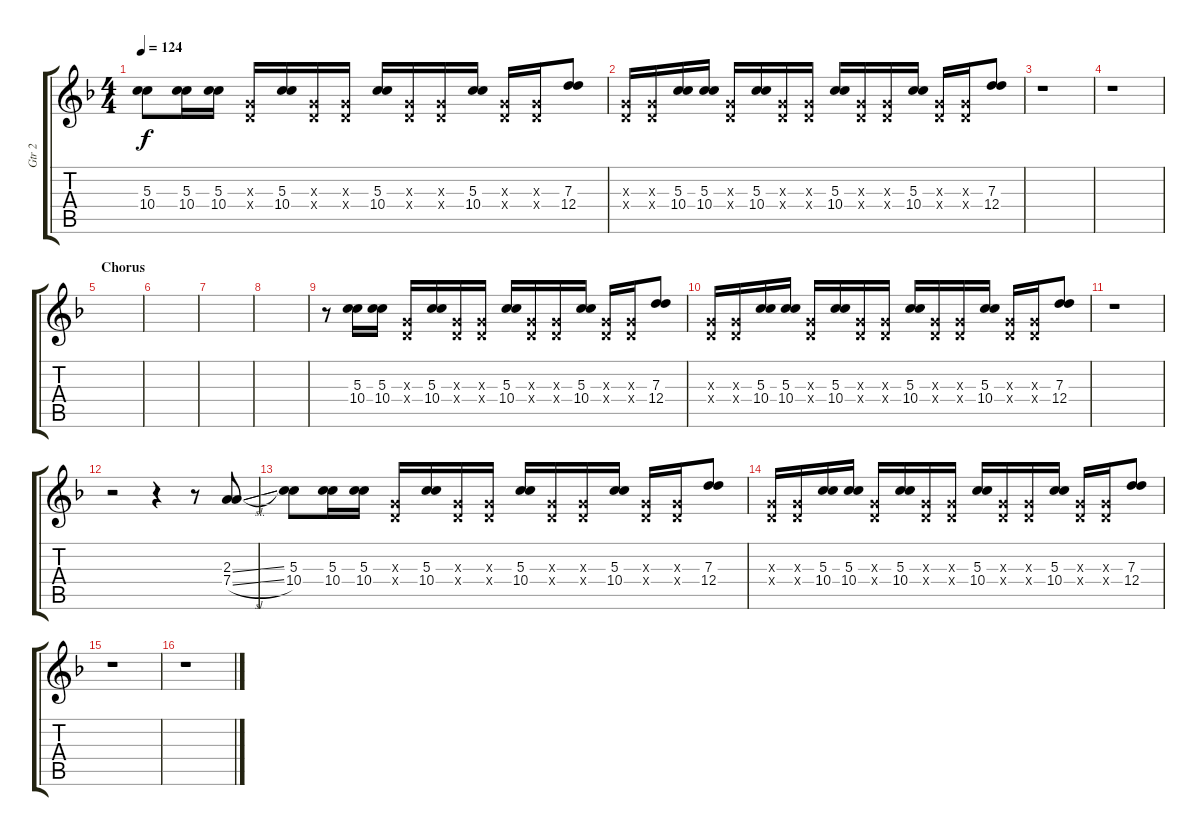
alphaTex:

\track ("Gtr 2" "Gtr 2") {instrument electricguitarclean}
\staff {score tabs}
\tuning (E4 B3 G3 D3 A2 E2) {hide}
\ts (4 4)
\tempo 124
\clef g2
\ks f
(5.3 10.4).8{dy f} (5.3 10.4).16 (5.3 10.4).16 (0.3{x} 0.4{x}).16 (5.3 10.4).16 (0.3{x} 0.4{x}).16 (0.3{x} 0.4{x}).16 (5.3 10.4).16 (0.3{x} 0.4{x}).16 (0.3{x} 0.4{x}).16 (5.3 10.4).16 (0.3{x} 0.4{x}).16 (0.3{x} 0.4{x}).16 (7.3 12.4).8 |
(0.3{x} 0.4{x}).16 (0.3{x} 0.4{x}).16 (5.3 10.4).16 (5.3 10.4).16 (0.3{x} 0.4{x}).16 (5.3 10.4).16 (0.3{x} 0.4{x}).16 (0.3{x} 0.4{x}).16 (5.3 10.4).16 (0.3{x} 0.4{x}).16 (0.3{x} 0.4{x}).16 (5.3 10.4).16 (0.3{x} 0.4{x}).16 (0.3{x} 0.4{x}).16 (7.3 12.4).8 |
r.1 |
r.1 |
\section ("" "Chorus")
|
|
|
|
r.8 (5.3 10.4).16 (5.3 10.4).16 (0.3{x} 0.4{x}).16 (5.3 10.4).16 (0.3{x} 0.4{x}).16 (0.3{x} 0.4{x}).16 (5.3 10.4).16 (0.3{x} 0.4{x}).16 (0.3{x} 0.4{x}).16 (5.3 10.4).16 (0.3{x} 0.4{x}).16 (0.3{x} 0.4{x}).16 (7.3 12.4).8 |
(0.3{x} 0.4{x}).16 (0.3{x} 0.4{x}).16 (5.3 10.4).16 (5.3 10.4).16 (0.3{x} 0.4{x}).16 (5.3 10.4).16 (0.3{x} 0.4{x}).16 (0.3{x} 0.4{x}).16 (5.3 10.4).16 (0.3{x} 0.4{x}).16 (0.3{x} 0.4{x}).16 (5.3 10.4).16 (0.3{x} 0.4{x}).16 (0.3{x} 0.4{x}).16 (7.3 12.4).8 |
r.1 |
r.2 r.4 r.8 (2.3{sl} 7.4{sl}).8 |
(5.3 10.4).8 (5.3 10.4).16 (5.3 10.4).16 (0.3{x} 0.4{x}).16 (5.3 10.4).16 (0.3{x} 0.4{x}).16 (0.3{x} 0.4{x}).16 (5.3 10.4).16 (0.3{x} 0.4{x}).16 (0.3{x} 0.4{x}).16 (5.3 10.4).16 (0.3{x} 0.4{x}).16 (0.3{x} 0.4{x}).16 (7.3 12.4).8 |
(0.3{x} 0.4{x}).16 (0.3{x} 0.4{x}).16 (5.3 10.4).16 (5.3 10.4).16 (0.3{x} 0.4{x}).16 (5.3 10.4).16 (0.3{x} 0.4{x}).16 (0.3{x} 0.4{x}).16 (5.3 10.4).16 (0.3{x} 0.4{x}).16 (0.3{x} 0.4{x}).16 (5.3 10.4).16 (0.3{x} 0.4{x}).16 (0.3{x} 0.4{x}).16 (7.3 12.4).8 |
r.1 |
r.1
